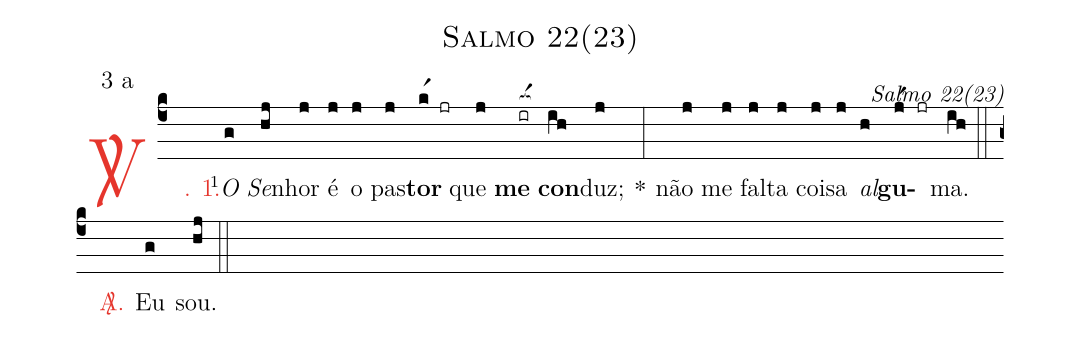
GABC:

name: Salmo 22(23);
mode: 3;
mode-differentia: a;
commentary: Salmo 22(23);
%%
(c4)

<c><sp>V/</sp>. 1.</c>() <v>\VSup{1}</v><i>O</i>(g) <i>Se</i>(hj)nhor(j) é(j) o(j) pas(j)<b>tor</b>(kr1 jr) que(j) <b>me</b>(ir[ocba:1{]) <b>con</b>(ih[ocba:0}])duz;(j) *(:) não(j) me(j) fal(j)ta(j) coi(j)sa(j) <i>al</i>(h)<b>gu</b>(jr1)(jr)ma.(ih)

(::)

<nlba><c><sp>A/</sp>.</c>() Eu</nlba>(g) sou.(hj)

(::)
